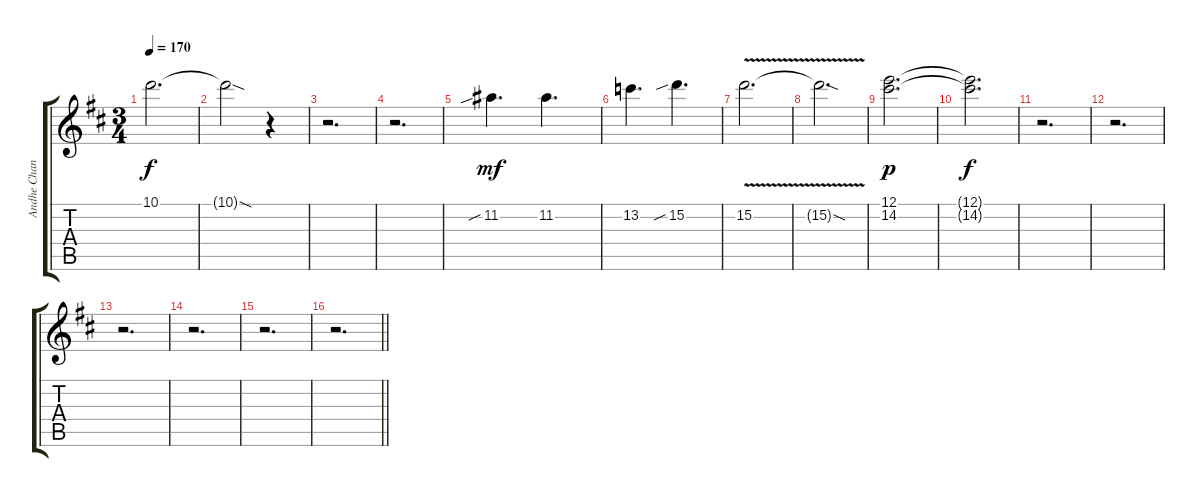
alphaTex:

\track ("Andhe Chandler (lead guitar)" "Andhe Chan") {instrument overdrivenguitar}
\staff {score tabs}
\tuning (E4 B3 G3 D3 A2 E2) {hide}
\ts (3 4)
\tempo 170
\clef g2
\ks bminor
10.1.2{d dy f} |
10.1{sod t}.2 r.4 |
r.2{d} |
r.2{d} |
11.2{sib}.4{d dy mf} 11.2.4{d} |
13.2.4{d} 15.2{sib}.4{d} |
15.2{v}.2{d} |
15.2{sod t}.2{d} |
(12.1 14.2).2{d dy p} |
(12.1{t} 14.2{t}).2{d dy f} |
r.2{d} |
r.2{d} |
r.2{d} |
r.2{d} |
r.2{d} |
\barLineRight lightlight
r.2{d}
